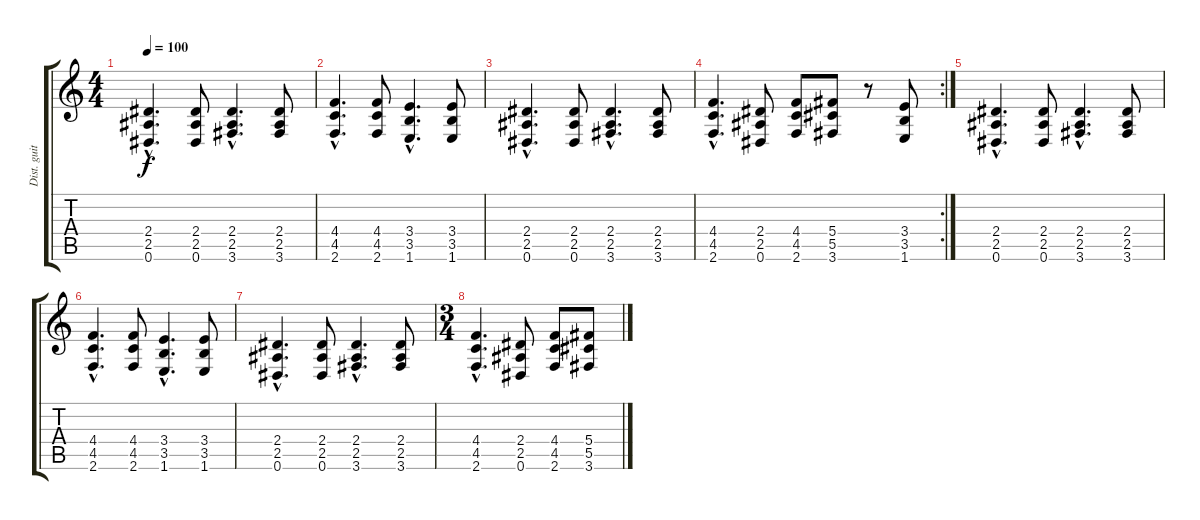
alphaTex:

\track ("Dist. guitar" "Dist. guit") {instrument distortionguitar}
\staff {score tabs}
\tuning (Eb4 Bb3 Gb3 Db3 Ab2 Eb2) {hide}
\ts (4 4)
\tempo 100
\clef g2
\ks c
(2.4{hac} 2.5{hac} 0.6{hac}).4{d dy f} (2.4 2.5 0.6).8 (2.4{hac} 2.5{hac} 3.6{hac}).4{d} (2.4 2.5 3.6).8 |
(4.4{hac} 4.5{hac} 2.6{hac}).4{d} (4.4 4.5 2.6).8 (3.4{hac} 3.5{hac} 1.6{hac}).4{d} (3.4 3.5 1.6).8 |
(2.4{hac} 2.5{hac} 0.6{hac}).4{d} (2.4 2.5 0.6).8 (2.4{hac} 2.5{hac} 3.6{hac}).4{d} (2.4 2.5 3.6).8 |
\rc 2
(4.4{hac} 4.5{hac} 2.6{hac}).4{d} (2.4 2.5 0.6).8 (4.4 4.5 2.6).8 (5.4 5.5 3.6).8 r.8 (3.4 3.5 1.6).8 |
(2.4{hac} 2.5{hac} 0.6{hac}).4{d} (2.4 2.5 0.6).8 (2.4{hac} 2.5{hac} 3.6{hac}).4{d} (2.4 2.5 3.6).8 |
(4.4{hac} 4.5{hac} 2.6{hac}).4{d} (4.4 4.5 2.6).8 (3.4{hac} 3.5{hac} 1.6{hac}).4{d} (3.4 3.5 1.6).8 |
(2.4{hac} 2.5{hac} 0.6{hac}).4{d} (2.4 2.5 0.6).8 (2.4{hac} 2.5{hac} 3.6{hac}).4{d} (2.4 2.5 3.6).8 |
\ts (3 4)
(4.4{hac} 4.5{hac} 2.6{hac}).4{d} (2.4 2.5 0.6).8 (4.4 4.5 2.6).8 (5.4 5.5 3.6).8
